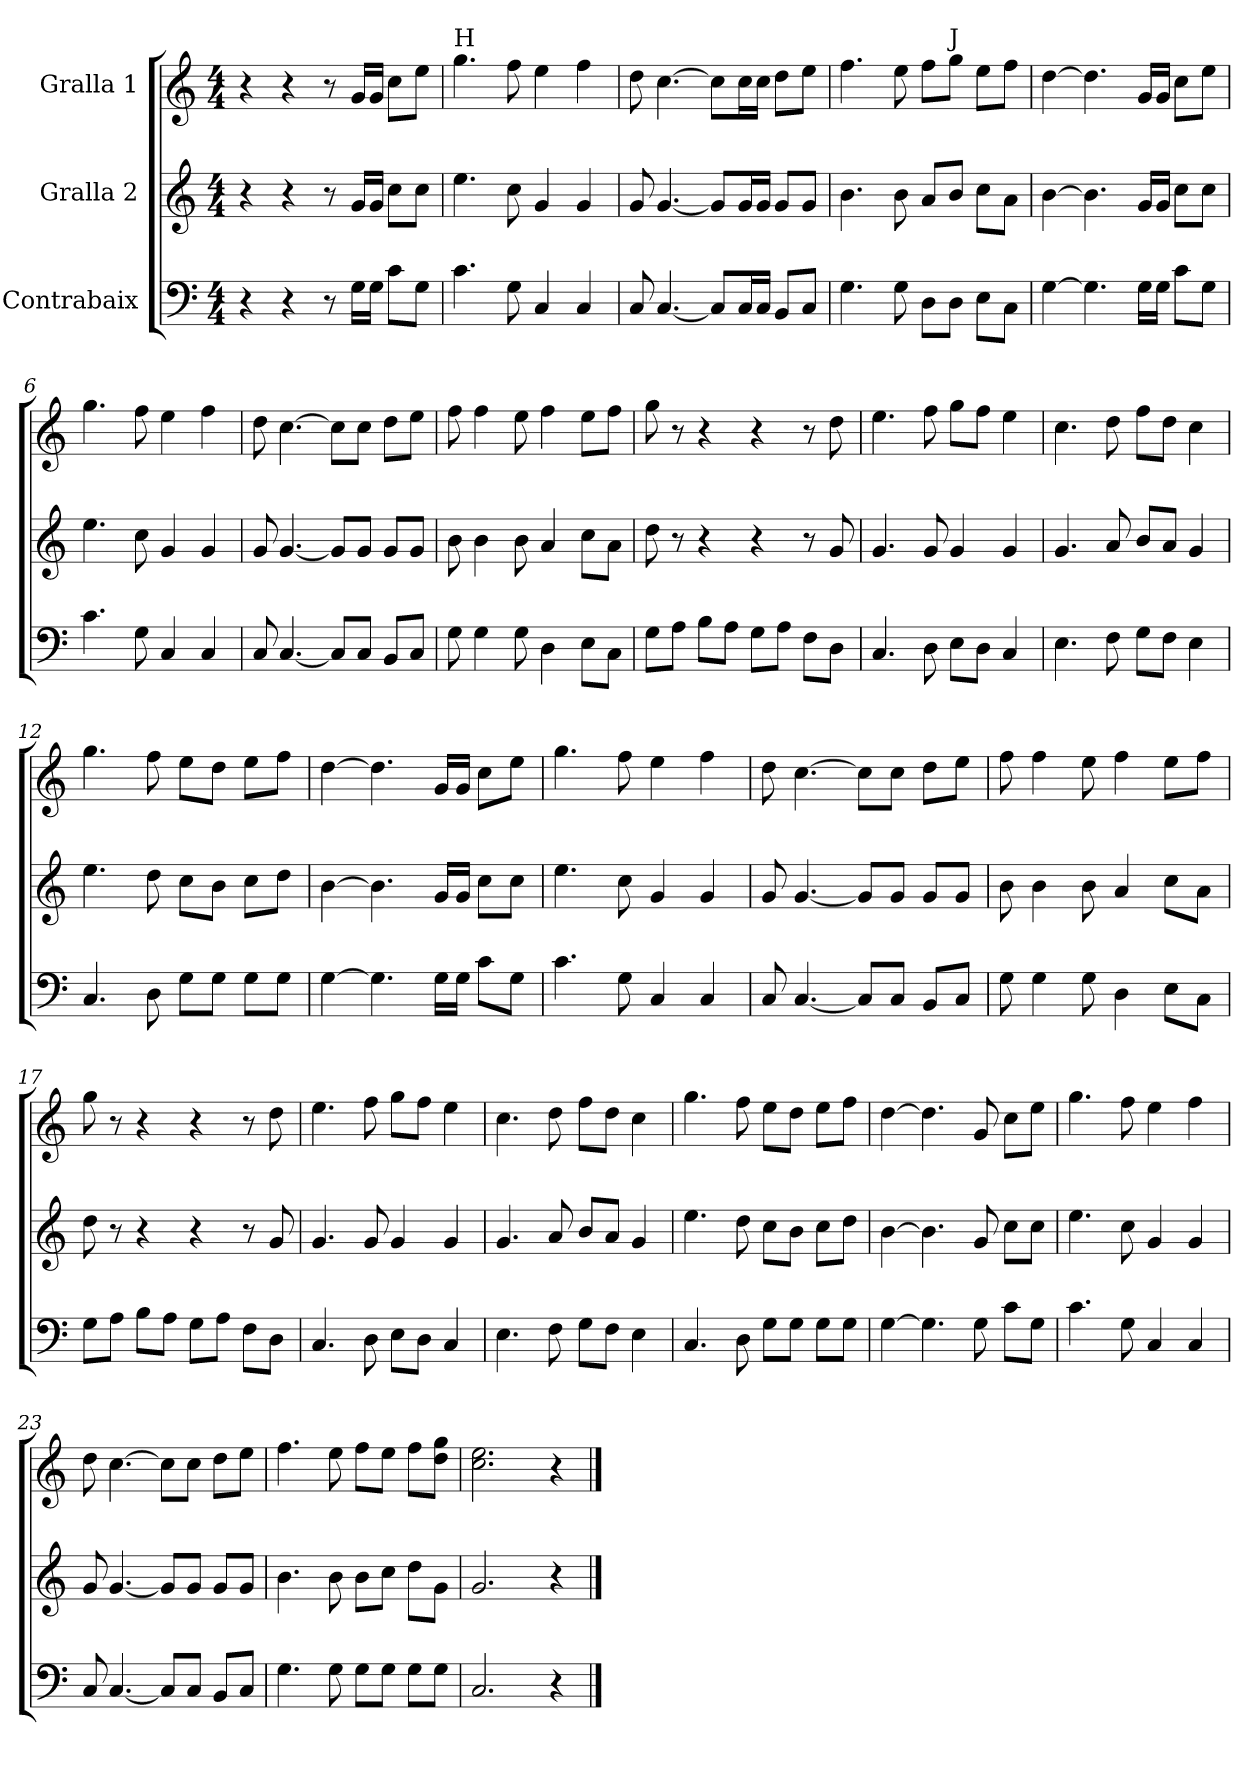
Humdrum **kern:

**kern	**kern	**kern
*part3	*part2	*part1
*staff3	*staff2	*staff1
*I"Contrabaix	*I"Gralla 2	*I"Gralla 1
*clefF4	*clefG2	*clefG2
*k[]	*k[]	*k[]
*M4/4	*M4/4	*M4/4
=1	=1	=1
4r	4r	4r
4r	4r	4r
8r	8r	8r
16G\LL	16g/LL	16g/LL
16G\JJ	16g/JJ	16g/JJ
8c\L	8cc\L	8cc\L
8G\J	8cc\J	8ee\J
=2	=2	=2
!	!	!LO:TX:t=H
4.c	4.ee	4.gg
8G	8cc	8ff
4C	4g	4ee
4C	4g	4ff
=3	=3	=3
8C	8g	8dd
[4.C	[4.g	[4.cc
8C/L]	8g/L]	8cc\L]
16C/L	16g/L	16cc\L
16C/JJ	16g/JJ	16cc\JJ
8BB/L	8g/L	8dd\L
8C/J	8g/J	8ee\J
=4	=4	=4
4.G	4.b	4.ff
8G	8b	8ee
8D\L	8a/L	8ff\L
!	!	!LO:TX:t=J
8D\J	8b/J	8gg\J
8E\L	8cc\L	8ee\L
8C\J	8a\J	8ff\J
=5	=5	=5
[4G	[4b	[4dd
4.G]	4.b]	4.dd]
16G\LL	16g/LL	16g/LL
16G\JJ	16g/JJ	16g/JJ
8c\L	8cc\L	8cc\L
8G\J	8cc\J	8ee\J
=6	=6	=6
4.c	4.ee	4.gg
8G	8cc	8ff
4C	4g	4ee
4C	4g	4ff
=7	=7	=7
8C	8g	8dd
[4.C	[4.g	[4.cc
8C/L]	8g/L]	8cc\L]
8C/J	8g/J	8cc\J
8BB/L	8g/L	8dd\L
8C/J	8g/J	8ee\J
=8	=8	=8
8G	8b	8ff
4G	4b	4ff
8G	8b	8ee
4D	4a	4ff
8E\L	8cc\L	8ee\L
8C\J	8a\J	8ff\J
=9	=9	=9
8G\L	8dd	8gg
8A\J	8r	8r
8B\L	4r	4r
8A\J	.	.
8G\L	4r	4r
8A\J	.	.
8F\L	8r	8r
8D\J	8g	8dd
=10	=10	=10
4.C	4.g	4.ee
8D	8g	8ff
8E\L	4g	8gg\L
8D\J	.	8ff\J
4C	4g	4ee
=11	=11	=11
4.E	4.g	4.cc
8F	8a	8dd
8G\L	8b/L	8ff\L
8F\J	8a/J	8dd\J
4E	4g	4cc
=12	=12	=12
4.C	4.ee	4.gg
8D	8dd	8ff
8G\L	8cc\L	8ee\L
8G\J	8b\J	8dd\J
8G\L	8cc\L	8ee\L
8G\J	8dd\J	8ff\J
=13	=13	=13
[4G	[4b	[4dd
4.G]	4.b]	4.dd]
16G\LL	16g/LL	16g/LL
16G\JJ	16g/JJ	16g/JJ
8c\L	8cc\L	8cc\L
8G\J	8cc\J	8ee\J
=14	=14	=14
4.c	4.ee	4.gg
8G	8cc	8ff
4C	4g	4ee
4C	4g	4ff
=15	=15	=15
8C	8g	8dd
[4.C	[4.g	[4.cc
8C/L]	8g/L]	8cc\L]
8C/J	8g/J	8cc\J
8BB/L	8g/L	8dd\L
8C/J	8g/J	8ee\J
=16	=16	=16
8G	8b	8ff
4G	4b	4ff
8G	8b	8ee
4D	4a	4ff
8E\L	8cc\L	8ee\L
8C\J	8a\J	8ff\J
=17	=17	=17
8G\L	8dd	8gg
8A\J	8r	8r
8B\L	4r	4r
8A\J	.	.
8G\L	4r	4r
8A\J	.	.
8F\L	8r	8r
8D\J	8g	8dd
=18	=18	=18
4.C	4.g	4.ee
8D	8g	8ff
8E\L	4g	8gg\L
8D\J	.	8ff\J
4C	4g	4ee
=19	=19	=19
4.E	4.g	4.cc
8F	8a	8dd
8G\L	8b/L	8ff\L
8F\J	8a/J	8dd\J
4E	4g	4cc
=20	=20	=20
4.C	4.ee	4.gg
8D	8dd	8ff
8G\L	8cc\L	8ee\L
8G\J	8b\J	8dd\J
8G\L	8cc\L	8ee\L
8G\J	8dd\J	8ff\J
=21	=21	=21
[4G	[4b	[4dd
4.G]	4.b]	4.dd]
8G	8g	8g
8c\L	8cc\L	8cc\L
8G\J	8cc\J	8ee\J
=22	=22	=22
4.c	4.ee	4.gg
8G	8cc	8ff
4C	4g	4ee
4C	4g	4ff
=23	=23	=23
8C	8g	8dd
[4.C	[4.g	[4.cc
8C/L]	8g/L]	8cc\L]
8C/J	8g/J	8cc\J
8BB/L	8g/L	8dd\L
8C/J	8g/J	8ee\J
=24	=24	=24
4.G	4.b	4.ff
8G	8b	8ee
8G\L	8b\L	8ff\L
8G\J	8cc\J	8ee\J
8G\L	8dd\L	8ff\L
8G\J	8g\J	8dd\ 8gg\J
=25	=25	=25
2.C	2.g	2.cc 2.ee
4r	4r	4r
==	==	==
*-	*-	*-
